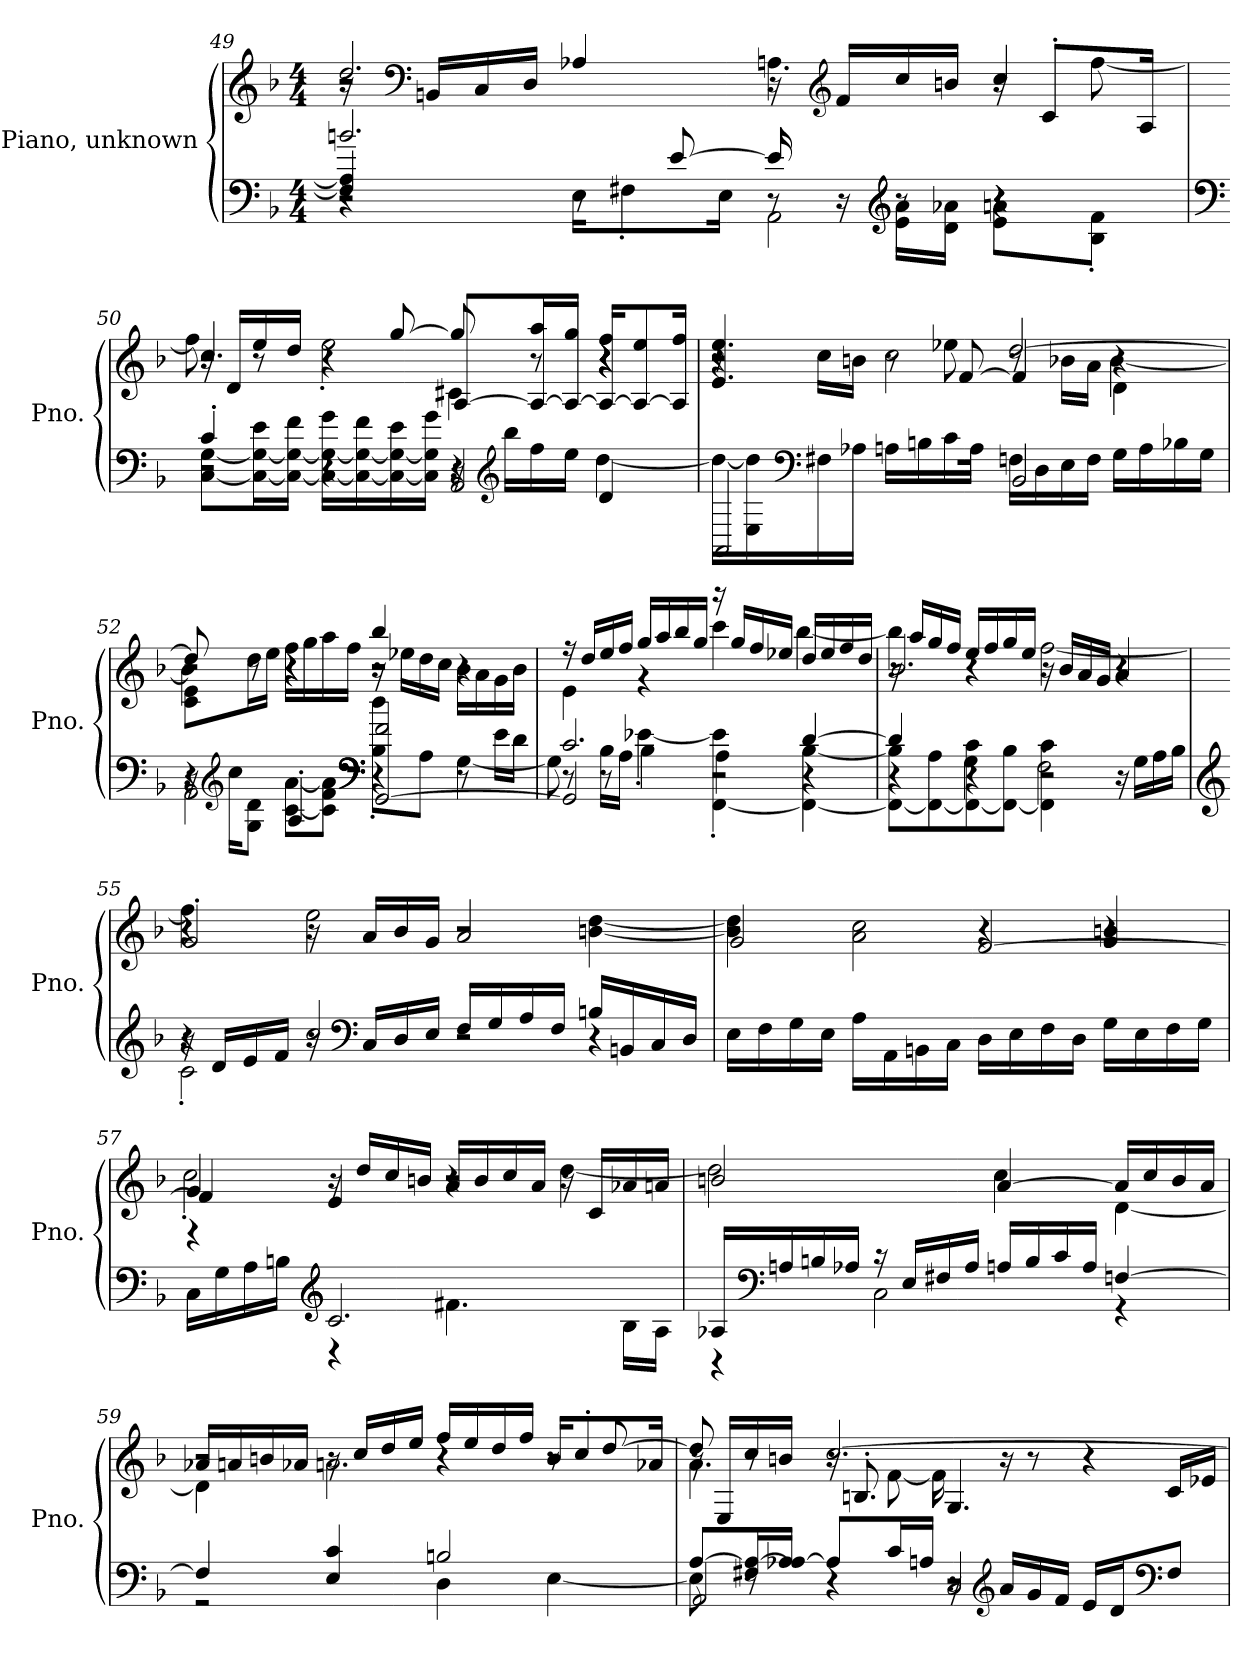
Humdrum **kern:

**kern	**kern
*part1	*part1
*staff2	*staff1
*I"Piano, unknown	*
*I'Pno.	*
!!LO:PB:g=z
*clefF4	*clefG2
*k[b-]	*k[b-]
*M4/4	*M4/4
=49	=49
*^	*^
*	*^	*	*^
*	*	*^	*	*	*
2.bn/	4r	4F/] 4A/]	2r	2.dd/	2r	16r
*	*	*	*	*clefF4	*	*
.	.	.	.	.	.	16BBn/LL
.	.	.	.	.	.	16C/
.	.	.	.	.	.	16D/JJ
.	16E\KL	8r	.	.	.	4A-X/
.	8F#X'\	.	.	.	.	.
.	.	[8e/	.	.	.	.
.	16E\Jk	.	.	.	.	.
.	8r	16e/]	2AA\	.	4.An\	16r
*	*	*	*	*clefG2	*	*
.	.	16r	.	.	.	16f/LL
*clefG2	*	*	*	*	*	*
.	16e\ 16a\LL	8r	.	.	.	16cc/
.	16d\ 16a-X\JJ	.	.	.	.	16bn/JJ
4r	8e\ 8an\L	4r	.	4cc/	.	16r
.	.	.	.	.	.	8c'/L
.	8B-\' 8f\'J	.	.	.	[8ff\	.
.	.	.	.	.	.	16A/Jk
*v	*v	*v	*v	*	*	*
*	*v	*v	*v
!!LO:LB:g=z
=50	=50
*clefF4	*
*^	*^
*	*^	*	*^
*	*	*	*	*	*^
2r	[8C\ [8G\L	4c'/	4.cc/	8ff\]	16r	2r
.	.	.	.	.	16d/LL	.
.	16C\_ 16G\_ 16e\L	.	.	8r	16ee/	.
.	16C\_ 16G\_ 16f\JJ	.	.	.	16dd/JJ	.
.	16C\_ 16G\_ 16g\LL	4r	.	2ee'\	4r	.
.	16C\_ 16G\_ 16f\	.	.	.	.	.
.	16C\_ 16G\_ 16e\	.	[8gg/	.	.	.
.	16C\] 16G\] 16g\JJ	.	.	.	.	.
4r	16r	2AA/	8gg/]	.	[8A/L	4c#X\
*clefG2	*	*	*	*	*	*
.	16bb-\LL	.	.	.	.	.
.	16ff\	.	8r	.	16A/_ 16aa/L	.
.	16ee\JJ	.	.	.	16A/_ 16gg/JJ	.
4d/	[4dd\	.	4r	4r	16A/_ 16ff/KL	4r
.	.	.	.	.	8A/_ 8ee/	.
.	.	.	.	.	16A/] 16ff/Jk	.
!!LO:LB:g=z	!!	!!	!!
=51	=51	=51	=51	=51	=51	=51
1r	16dd\LL_	2AA/	2r	8r	4.e/ 4.ee/	4r
.	16E\ 16dd\]	.	.	.	.	.
*clefF4	*	*	*	*	*	*
.	16F#X\	.	.	16cc\LL	.	.
.	16A-X\JJ	.	.	16bn\JJ	.	.
.	16An\LL	.	.	8r	.	2cc\
.	16Bn\	.	.	.	.	.
.	16c\	.	.	8ee-X\	[8f/	.
.	16A\JJ	.	.	.	.	.
.	16Fn\LL	2BB-/	[2dd/	8r	4f/]	.
.	16D\	.	.	.	.	.
.	16E\	.	.	16b-X\LL	.	.
.	16F\JJ	.	.	16a\JJ	.	.
.	16G\LL	.	.	4d\	4r	[4b-\
.	16A\	.	.	.	.	.
.	16B-X\	.	.	.	.	.
.	16G\JJ	.	.	.	.	.
=52	=52	=52	=52	=52	=52	=52
*	*	*^	*	*	*	*
1r	16r	4r	2AA\	8dd/]	8c\ 8e\L	2r	4b-\]
*clefG2	*	*	*	*	*	*	*
.	16cc\KL	.	.	.	.	.	.
.	8G\ 8d\J	.	.	8r	16dd\L	.	.
.	.	.	.	.	16ee\JJ	.	.
.	[8c\ [8a\L	4A'/	.	4r	16ff\LL	.	4r
.	.	.	.	.	16gg\	.	.
.	8c\] 8f\ 8a\]J	.	.	.	16aa\	.	.
.	.	.	.	.	16ff\JJ	.	.
*clefF4	*	*	*	*	*	*	*
.	8B-\' 8dd\'L	[2GG/ 2f/	4r	2r	16r	4bb-/	2r
.	.	.	.	.	16ee-X\LL	.	.
.	8A\J	.	.	.	16dd\	.	.
.	.	.	.	.	16cc\JJ	.	.
.	8r	.	[4G\	.	16b-\LL	4r	.
.	.	.	.	.	16a\	.	.
.	16e\LL	.	.	.	16g\	.	.
.	16d\JJ	.	.	.	16b-\JJ	.	.
*	*	*	*	*	*v	*v	*v
!!LO:LB:g=z
=53	=53	=53	=53	=53	=53
2.c/	8r	2GG/]	8G\]	16r	4e\
.	.	.	.	16dd/LL	.
.	16B-\LL	.	8r	16ee/	.
.	16A\JJ	.	.	16ff/JJ	.
.	[4e-X'\	.	4B-\	16gg/LL	4r
.	.	.	.	16aa/	.
.	.	.	.	16bb-/	.
.	.	.	.	16gg/JJ	.
.	[4FF\' 4e-\]'	2r	4A\	16r	4ccc\
.	.	.	.	16gg/LL	.
.	.	.	.	16ff/	.
.	.	.	.	16ee-X/JJ	.
[4d/	4FF\_ [4B-\	.	4r	16dd/LL	[4bb-\
.	.	.	.	16ee-/	.
.	.	.	.	16ff/	.
.	.	.	.	16dd/JJ	.
*	*	*v	*v	*	*
=54	=54	=54	=54	=54
*	*	*	*	*^
4d/]	8FF\_ 8B-\]L	4r	16r	4bb-\]	2.b-/
.	.	.	16aa/LL	.	.
.	8FF\_ 8A\	.	16gg/	.	.
.	.	.	16ff/JJ	.	.
4r	8FF\_ 8c\	4G\	16ee/LL	4r	.
.	.	.	16ff/	.	.
.	8FF\_ 8B-\J	.	16gg/	.	.
.	.	.	16ee/JJ	.	.
2r	4FF\] 4c\	2F'\	16r	[2ff\	.
.	.	.	16b-/LL	.	.
.	.	.	16a/	.	.
.	.	.	16g/JJ	.	.
.	16r	.	4a/	.	4r
.	16G\LL	.	.	.	.
.	16A\	.	.	.	.
.	16B-\JJ	.	.	.	.
!!LO:LB:g=z	!!	!!
=55	=55	=55	=55	=55	=55
*clefG2	*	*	*	*	*
4r	2c'\	16r	4r	4ff\]	2g'/
.	.	16d/LL	.	.	.
.	.	16e/	.	.	.
.	.	16f/JJ	.	.	.
2cc/	.	16r	16r	2ee\	.
*clefF4	*	*	*	*	*
.	.	16C/LL	16a/LL	.	.
.	.	16D/	16b-/	.	.
.	.	16E/JJ	16g/JJ	.	.
.	2r	16F/LL	2r	.	2a/
.	.	16G/	.	.	.
.	.	16A/	.	.	.
.	.	16F/JJ	.	.	.
4r	.	16Bn/LL	.	[4bn\ [4dd\	.
.	.	16BBn/	.	.	.
.	.	16C/	.	.	.
.	.	16D/JJ	.	.	.
*v	*v	*v	*	*	*
=56	=56	=56	=56
16E\LL	2r	4b\] 4dd\]	2g/
16F\	.	.	.
16G\	.	.	.
16E\JJ	.	.	.
16A\LL	.	2a\ 2cc\	.
16AA\	.	.	.
16BBn\	.	.	.
16C\JJ	.	.	.
16D\LL	4r	.	[2f/
16E\	.	.	.
16F\	.	.	.
16D\JJ	.	.	.
16G\LL	4g/ 4bn/	4r	.
16E\	.	.	.
16F\	.	.	.
16G\JJ	.	.	.
!!LO:LB:g=z	!!	!!
=57	=57	=57	=57
*^	*	*	*
4r	16C\LL	4g/	2cc'\	4f/]
.	16G\	.	.	.
.	16A\	.	.	.
.	16Bn\JJ	.	.	.
*clefG2	*	*	*	*
2.c/	4r	16r	.	4e/
.	.	16dd/LL	.	.
.	.	16cc/	.	.
.	.	16bn/JJ	.	.
.	4.f#X\	16a/LL	4r	2r
.	.	16b/	.	.
.	.	16cc/	.	.
.	.	16a/JJ	.	.
.	.	16r	[4dd\	.
.	.	16c/LL	.	.
.	16B\LL	16a-X/	.	.
.	16A\JJ	16an/JJ	.	.
*	*	*	*v	*v
=58	=58	=58	=58
16A-X/LL	4r	2bn/	2dd\]
*clefF4	*	*	*
16An/	.	.	.
16Bn/	.	.	.
16A-X/JJ	.	.	.
16r	2C\	.	.
16E/LL	.	.	.
16F#X/	.	.	.
16A-/JJ	.	.	.
16An/LL	.	[4a/	4cc\
16B/	.	.	.
16c/	.	.	.
16A/JJ	.	.	.
[4Fn/	4r	16a/LL]	[4d\
.	.	16cc/	.
.	.	16b/	.
.	.	16a/JJ	.
!!LO:PB:g=z
=59	=59	=59	=59
*	*	*	*^
4F/]	2r	16a-X/LL	4d\]	2r
.	.	16an/	.	.
.	.	16bn/	.	.
.	.	16a-X/JJ	.	.
4E/ 4c/	.	16r	2.an\	.
.	.	16cc/LL	.	.
.	.	16dd/	.	.
.	.	16ee/JJ	.	.
2Bn/	4D\	16ff/LL	.	4r
.	.	16ee/	.	.
.	.	16dd/	.	.
.	.	16ff/JJ	.	.
.	[4E\	16b/KL	.	8r
.	.	8cc'/	.	.
.	.	.	.	[8dd/
.	.	16a-X/Jk	.	.
=60	=60	=60	=60	=60
*	*^	*	*	*
[8A/L	8E\]	2AA/	16r	4.a\	8dd/]
.	.	.	16E/LL	.	.
16F#X/ 16A/_L	8r	.	16cc/	.	8r
16A-X/ 16A/_JJ	.	.	16bn/JJ	.	.
8A/L]	4r	.	16r	.	[2.cc/
.	.	.	8.Bn'/	.	.
16c/L	.	.	.	[8f\	.
16An/JJ	.	.	.	.	.
16r	2r	2C/	4.G/	16f\]	.
*clefG2	*	*	*	*	*
16a/LL	.	.	.	16r	.
16g/	.	.	.	8r	.
16f/JJ	.	.	.	.	.
16e/LL	.	.	.	4r	.
16d/J	.	.	.	.	.
*clefF4	*	*	*	*	*
8F#/J	.	.	16c/LL	.	.
.	.	.	16e-X/JJ	.	.
*v	*v	*v	*	*	*
*	*v	*v	*v
=	=
*-	*-
